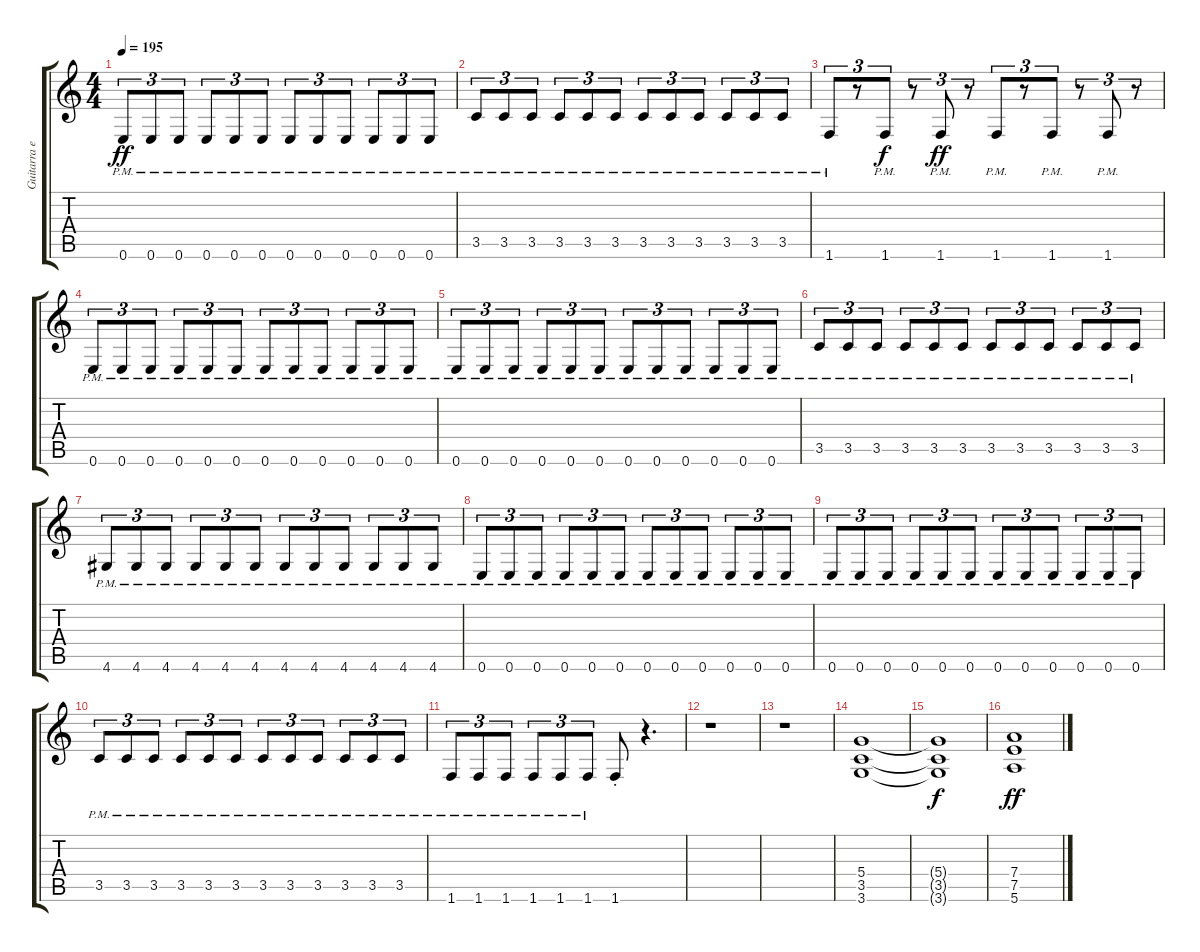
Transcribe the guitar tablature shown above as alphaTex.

\track ("Guitarra extra" "Guitarra e") {instrument distortionguitar}
\staff {score tabs}
\tuning (E4 B3 G3 D3 A2 E2) {hide}
\ts (4 4)
\tempo 195
\clef g2
\ks c
0.6{pm}.8{tu (3 2) dy ff} 0.6{pm}.8{tu (3 2)} 0.6{pm}.8{tu (3 2)} 0.6{pm}.8{tu (3 2)} 0.6{pm}.8{tu (3 2)} 0.6{pm}.8{tu (3 2)} 0.6{pm}.8{tu (3 2)} 0.6{pm}.8{tu (3 2)} 0.6{pm}.8{tu (3 2)} 0.6{pm}.8{tu (3 2)} 0.6{pm}.8{tu (3 2)} 0.6{pm}.8{tu (3 2)} |
3.5{pm}.8{tu (3 2)} 3.5{pm}.8{tu (3 2)} 3.5{pm}.8{tu (3 2)} 3.5{pm}.8{tu (3 2)} 3.5{pm}.8{tu (3 2)} 3.5{pm}.8{tu (3 2)} 3.5{pm}.8{tu (3 2)} 3.5{pm}.8{tu (3 2)} 3.5{pm}.8{tu (3 2)} 3.5{pm}.8{tu (3 2)} 3.5{pm}.8{tu (3 2)} 3.5{pm}.8{tu (3 2)} |
1.6{pm}.8{tu (3 2)} r.8{tu (3 2)} 1.6{pm}.8{tu (3 2) dy f} r.8{tu (3 2)} 1.6{pm}.8{tu (3 2) dy ff} r.8{tu (3 2)} 1.6{pm}.8{tu (3 2)} r.8{tu (3 2)} 1.6{pm}.8{tu (3 2)} r.8{tu (3 2)} 1.6{pm}.8{tu (3 2)} r.8{tu (3 2)} |
0.6{pm}.8{tu (3 2)} 0.6{pm}.8{tu (3 2)} 0.6{pm}.8{tu (3 2)} 0.6{pm}.8{tu (3 2)} 0.6{pm}.8{tu (3 2)} 0.6{pm}.8{tu (3 2)} 0.6{pm}.8{tu (3 2)} 0.6{pm}.8{tu (3 2)} 0.6{pm}.8{tu (3 2)} 0.6{pm}.8{tu (3 2)} 0.6{pm}.8{tu (3 2)} 0.6{pm}.8{tu (3 2)} |
0.6{pm}.8{tu (3 2)} 0.6{pm}.8{tu (3 2)} 0.6{pm}.8{tu (3 2)} 0.6{pm}.8{tu (3 2)} 0.6{pm}.8{tu (3 2)} 0.6{pm}.8{tu (3 2)} 0.6{pm}.8{tu (3 2)} 0.6{pm}.8{tu (3 2)} 0.6{pm}.8{tu (3 2)} 0.6{pm}.8{tu (3 2)} 0.6{pm}.8{tu (3 2)} 0.6{pm}.8{tu (3 2)} |
3.5{pm}.8{tu (3 2)} 3.5{pm}.8{tu (3 2)} 3.5{pm}.8{tu (3 2)} 3.5{pm}.8{tu (3 2)} 3.5{pm}.8{tu (3 2)} 3.5{pm}.8{tu (3 2)} 3.5{pm}.8{tu (3 2)} 3.5{pm}.8{tu (3 2)} 3.5{pm}.8{tu (3 2)} 3.5{pm}.8{tu (3 2)} 3.5{pm}.8{tu (3 2)} 3.5{pm}.8{tu (3 2)} |
4.6{pm}.8{tu (3 2)} 4.6{pm}.8{tu (3 2)} 4.6{pm}.8{tu (3 2)} 4.6{pm}.8{tu (3 2)} 4.6{pm}.8{tu (3 2)} 4.6{pm}.8{tu (3 2)} 4.6{pm}.8{tu (3 2)} 4.6{pm}.8{tu (3 2)} 4.6{pm}.8{tu (3 2)} 4.6{pm}.8{tu (3 2)} 4.6{pm}.8{tu (3 2)} 4.6{pm}.8{tu (3 2)} |
0.6{pm}.8{tu (3 2)} 0.6{pm}.8{tu (3 2)} 0.6{pm}.8{tu (3 2)} 0.6{pm}.8{tu (3 2)} 0.6{pm}.8{tu (3 2)} 0.6{pm}.8{tu (3 2)} 0.6{pm}.8{tu (3 2)} 0.6{pm}.8{tu (3 2)} 0.6{pm}.8{tu (3 2)} 0.6{pm}.8{tu (3 2)} 0.6{pm}.8{tu (3 2)} 0.6{pm}.8{tu (3 2)} |
0.6{pm}.8{tu (3 2)} 0.6{pm}.8{tu (3 2)} 0.6{pm}.8{tu (3 2)} 0.6{pm}.8{tu (3 2)} 0.6{pm}.8{tu (3 2)} 0.6{pm}.8{tu (3 2)} 0.6{pm}.8{tu (3 2)} 0.6{pm}.8{tu (3 2)} 0.6{pm}.8{tu (3 2)} 0.6{pm}.8{tu (3 2)} 0.6{pm}.8{tu (3 2)} 0.6{pm}.8{tu (3 2)} |
3.5{pm}.8{tu (3 2)} 3.5{pm}.8{tu (3 2)} 3.5{pm}.8{tu (3 2)} 3.5{pm}.8{tu (3 2)} 3.5{pm}.8{tu (3 2)} 3.5{pm}.8{tu (3 2)} 3.5{pm}.8{tu (3 2)} 3.5{pm}.8{tu (3 2)} 3.5{pm}.8{tu (3 2)} 3.5{pm}.8{tu (3 2)} 3.5{pm}.8{tu (3 2)} 3.5{pm}.8{tu (3 2)} |
1.6{pm}.8{tu (3 2)} 1.6{pm}.8{tu (3 2)} 1.6{pm}.8{tu (3 2)} 1.6{pm}.8{tu (3 2)} 1.6{pm}.8{tu (3 2)} 1.6{pm}.8{tu (3 2)} 1.6{st}.8 r.4{d} |
r.1 |
r.1 |
(5.4 3.5 3.6).1{volume 10} |
(5.4{t} 3.5{t} 3.6{t}).1{dy f} |
(7.4 7.5 5.6).1{dy ff}
